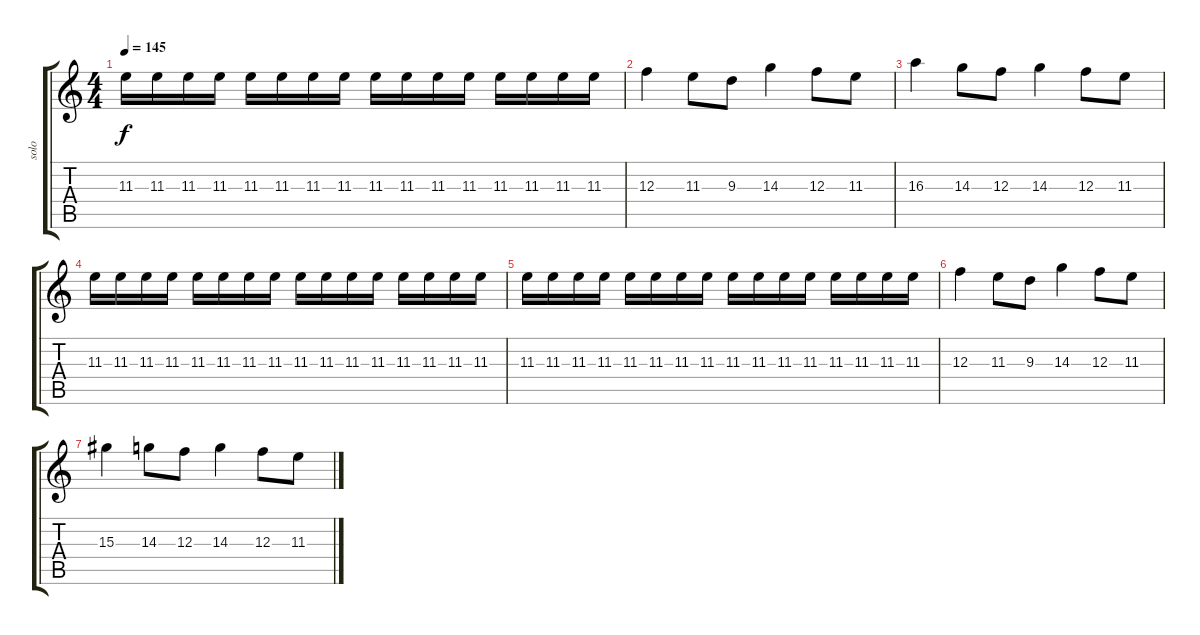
\track ("solo" "solo") {instrument acousticguitarsteel}
\staff {score tabs}
\tuning (D4 A3 F3 C3 G2 C2) {hide}
\ts (4 4)
\tempo 145
\clef g2
\ks c
11.3.16{dy f} 11.3.16 11.3.16 11.3.16 11.3.16 11.3.16 11.3.16 11.3.16 11.3.16 11.3.16 11.3.16 11.3.16 11.3.16 11.3.16 11.3.16 11.3.16 |
12.3.4 11.3.8 9.3.8 14.3.4 12.3.8 11.3.8 |
16.3.4 14.3.8 12.3.8 14.3.4 12.3.8 11.3.8 |
11.3.16 11.3.16 11.3.16 11.3.16 11.3.16 11.3.16 11.3.16 11.3.16 11.3.16 11.3.16 11.3.16 11.3.16 11.3.16 11.3.16 11.3.16 11.3.16 |
11.3.16 11.3.16 11.3.16 11.3.16 11.3.16 11.3.16 11.3.16 11.3.16 11.3.16 11.3.16 11.3.16 11.3.16 11.3.16 11.3.16 11.3.16 11.3.16 |
12.3.4 11.3.8 9.3.8 14.3.4 12.3.8 11.3.8 |
15.3.4 14.3.8 12.3.8 14.3.4 12.3.8 11.3.8
